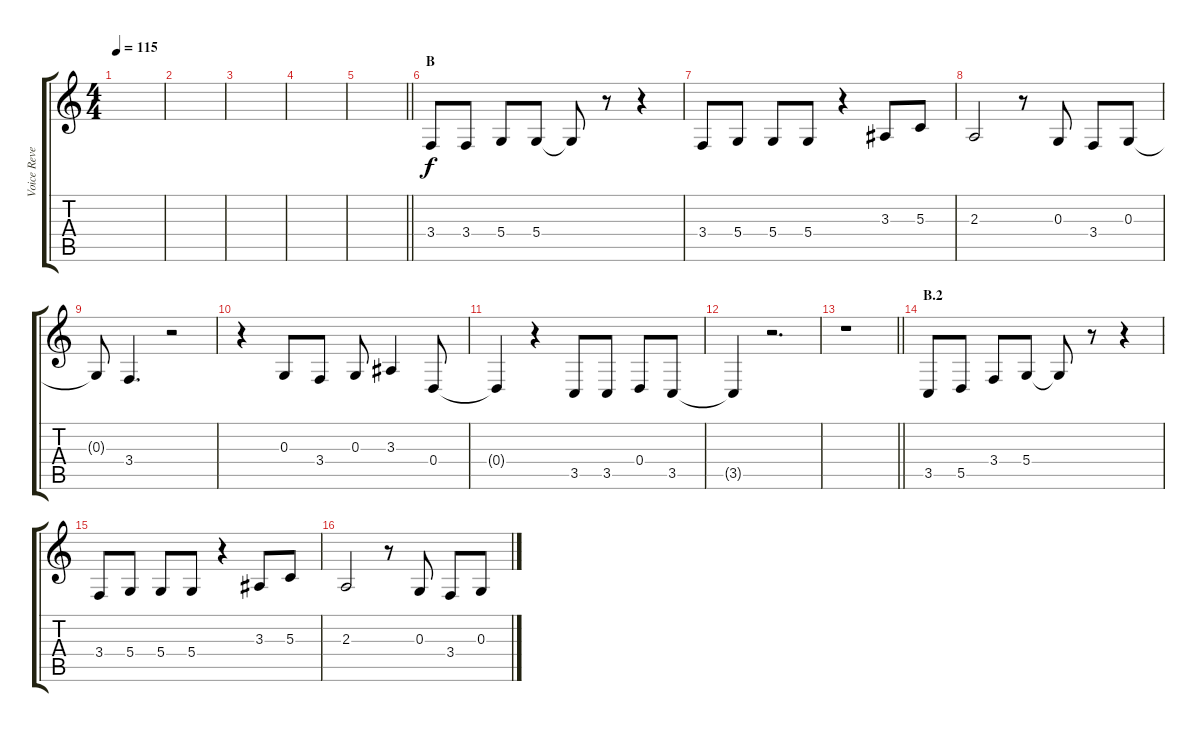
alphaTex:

\track ("Voice Reverb" "Voice Reve") {instrument fx5brightness}
\staff {score tabs}
\tuning (E4 B3 G3 D3 A2 E2) {hide}
\ts (4 4)
\tempo 115
\clef g2
\ks c
|
|
|
|
\barLineRight lightlight
|
\section ("" "B")
3.4.8 3.4.8 5.4.8 5.4.8 5.4{t}.8 r.8 r.4 |
3.4.8 5.4.8 5.4.8 5.4.8 r.4 3.3.8 5.3.8 |
2.3.2 r.8 0.3.8 3.4.8 0.3.8 |
0.3{t}.8 3.4.4{d} r.2 |
r.4 0.3.8 3.4.8 0.3.8 3.3.4 0.4.8 |
0.4{t}.4 r.4 3.5.8 3.5.8 0.4.8 3.5.8 |
3.5{t}.4 r.2{d} |
\barLineRight lightlight
r.1 |
\section ("" "B.2")
3.5.8 5.5.8 3.4.8 5.4.8 5.4{t}.8 r.8 r.4 |
3.4.8 5.4.8 5.4.8 5.4.8 r.4 3.3.8 5.3.8 |
2.3.2 r.8 0.3.8 3.4.8 0.3.8
